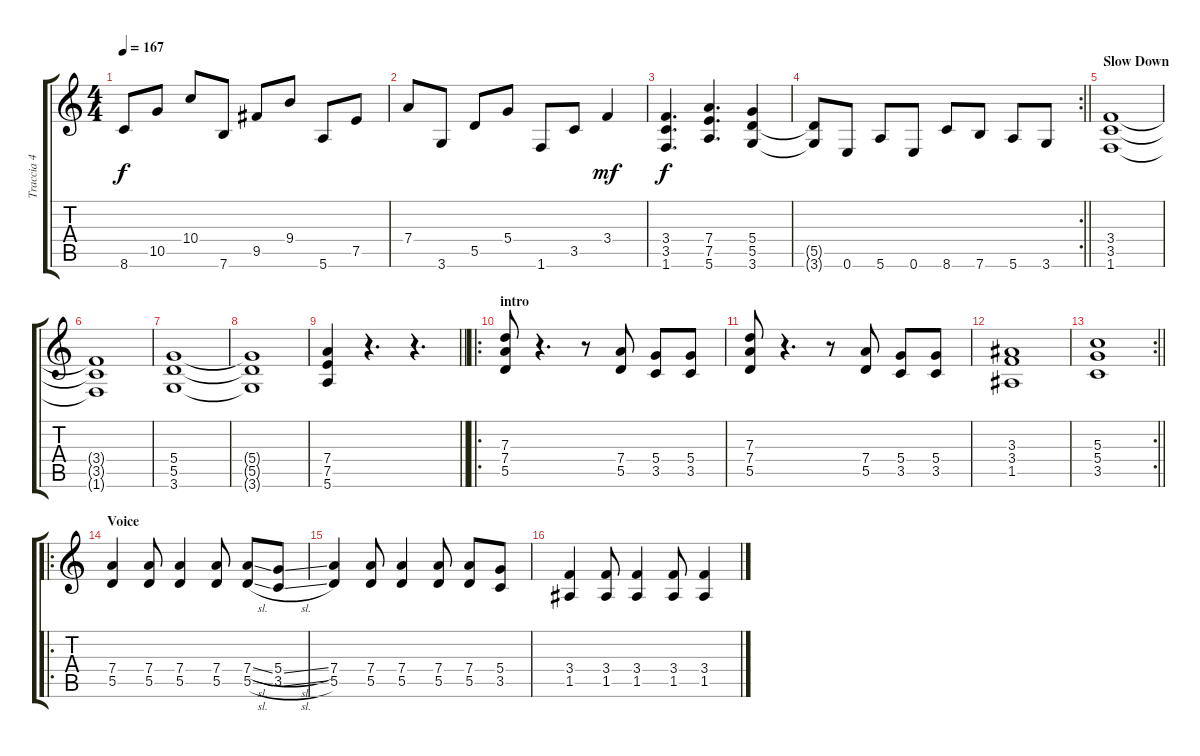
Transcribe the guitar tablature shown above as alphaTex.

\track ("Traccia 4" "Traccia 4") {instrument overdrivenguitar}
\staff {score tabs}
\tuning (E4 B3 G3 D3 A2 E2) {hide}
\ts (4 4)
\tempo 167
\clef g2
\ks c
8.6.8{dy f} 10.5.8 10.4.8 7.6.8 9.5.8 9.4.8 5.6.8 7.5.8 |
7.4.8 3.6.8 5.5.8 5.4.8 1.6.8 3.5.8 3.4.4{dy mf} |
(3.4 3.5 1.6).4{d dy f} (7.4 7.5 5.6).4{d} (5.4 5.5 3.6).4 |
\rc 2
\barLineRight lightlight
(5.5{t} 3.6{t}).8 0.6.8 5.6.8 0.6.8 8.6.8 7.6.8 5.6.8 3.6.8 |
\section ("" "Slow Down")
(3.4 3.5 1.6).1 |
(3.4{t} 3.5{t} 1.6{t}).1 |
(5.4 5.5 3.6).1 |
(5.4{t} 5.5{t} 3.6{t}).1 |
\barLineRight lightlight
(7.4 7.5 5.6).4 r.4{d} r.4{d} |
\ro
\section ("" "intro")
(7.3 7.4 5.5).8 r.4{d} r.8 (7.4 5.5).8 (5.4 3.5).8 (5.4 3.5).8 |
(7.3 7.4 5.5).8 r.4{d} r.8 (7.4 5.5).8 (5.4 3.5).8 (5.4 3.5).8 |
(3.3 3.4 1.5).1 |
\rc 2
\barLineRight lightlight
(5.3 5.4 3.5).1 |
\ro
\section ("" "Voice")
(7.4 5.5).4 (7.4 5.5).8 (7.4 5.5).4 (7.4 5.5).8 (7.4{sl} 5.5{sl}).8 (5.4{sl} 3.5{sl}).8 |
(7.4 5.5).4 (7.4 5.5).8 (7.4 5.5).4 (7.4 5.5).8 (7.4 5.5).8 (5.4 3.5).8 |
(3.4 1.5).4 (3.4 1.5).8 (3.4 1.5).4 (3.4 1.5).8 (3.4 1.5).4
